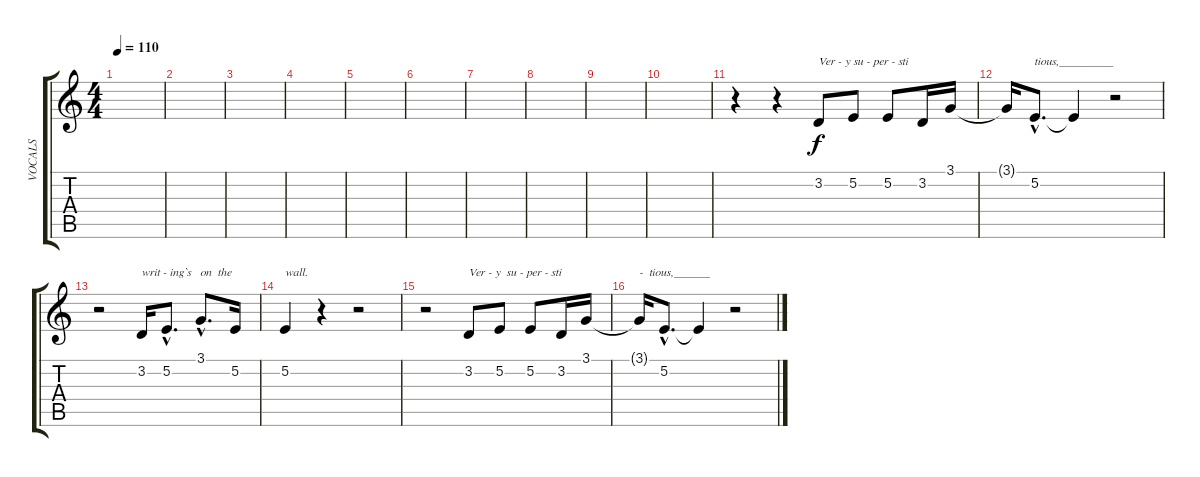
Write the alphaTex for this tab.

\track ("VOCALS" "VOCALS") {instrument viola}
\staff {score tabs}
\tuning (E4 B3 G3 D3 A2 E2) {hide}
\ts (4 4)
\tempo 110
\clef g2
\ks c
|
|
|
|
|
|
|
|
|
|
r.4 r.4 3.2.8{txt "Ver - y su - per - sti"} 5.2.8 5.2.8 3.2.16 3.1.16 |
3.1{t}.16 5.2{hac}.8{d txt "tious,_________"} 5.2{t}.4 r.2 |
r.2 3.2.16{txt "writ - ing`s   on  the"} 5.2{hac}.8{d} 3.1{hac}.8{d} 5.2.16 |
5.2.4{txt "wall."} r.4 r.2 |
r.2 3.2.8{txt "Ver - y  su - per - sti"} 5.2.8 5.2.8 3.2.16 3.1.16 |
3.1{t}.16{txt "-  tious,______"} 5.2{hac}.8{d} 5.2{t}.4 r.2
